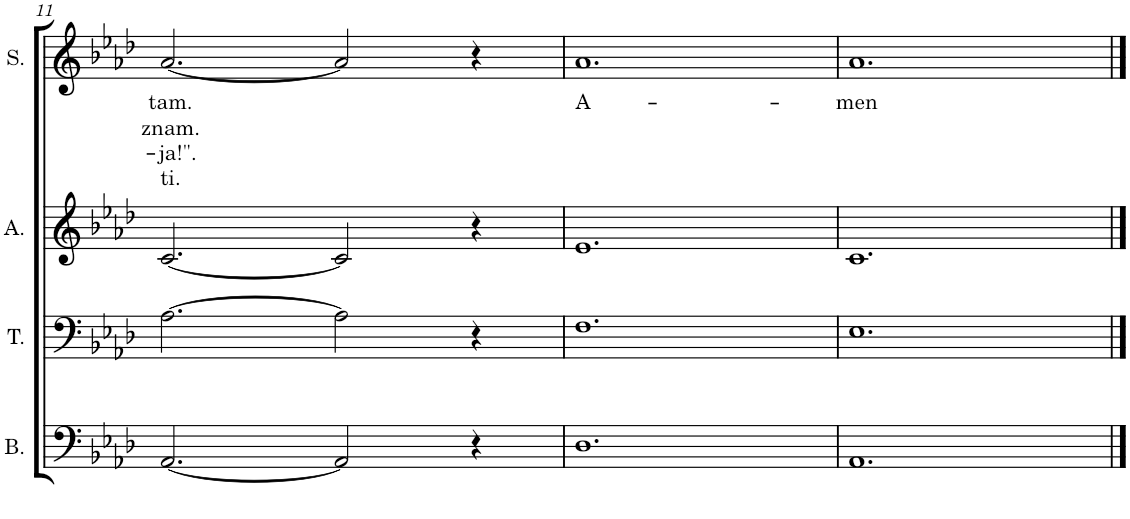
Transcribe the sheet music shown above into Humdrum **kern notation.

**kern	**kern	**kern	**kern	**text	**text	**text	**text
*part4	*part3	*part2	*part1	*part1	*part1	*part1	*part1
*staff4	*staff3	*staff2	*staff1	*staff1	*staff1	*staff1	*staff1
*I"Bass	*I"Tenor	*I"Alto	*I"Soprano	*	*	*	*
*I'B.	*I'T.	*I'A.	*I'S.	*	*	*	*
!!LO:PB:g=z
*clefF4	*clefF4	*clefG2	*clefG2	*	*	*	*
*k[b-e-a-d-]	*k[b-e-a-d-]	*k[b-e-a-d-]	*k[b-e-a-d-]	*	*	*	*
*M6/4	*M6/4	*M6/4	*M6/4	*	*	*	*
=11	=11	=11	=11	=11	=11	=11	=11
!	!	!	!	!LO:LY:b	!LO:LY:b	!LO:LY:b	!LO:LY:b
[2.AA-/	[2.A-\	[2.c/	[2.a-/	tam.	znam.	-ja!".	ti.
2AA-/]	2A-\]	2c/]	2a-/]	.	.	.	.
4r	4r	4r	4r	.	.	.	.
=12	=12	=12	=12	=12	=12	=12	=12
!	!	!	!	!LO:LY:b	!	!	!
1.D-	1.F	1.e-	1.a-	A-	.	.	.
=13	=13	=13	=13	=13	=13	=13	=13
!	!	!	!	!LO:LY:b	!	!	!
1.AA-	1.E-	1.c	1.a-	-men	.	.	.
==	==	==	==	==	==	==	==
*-	*-	*-	*-	*-	*-	*-	*-
